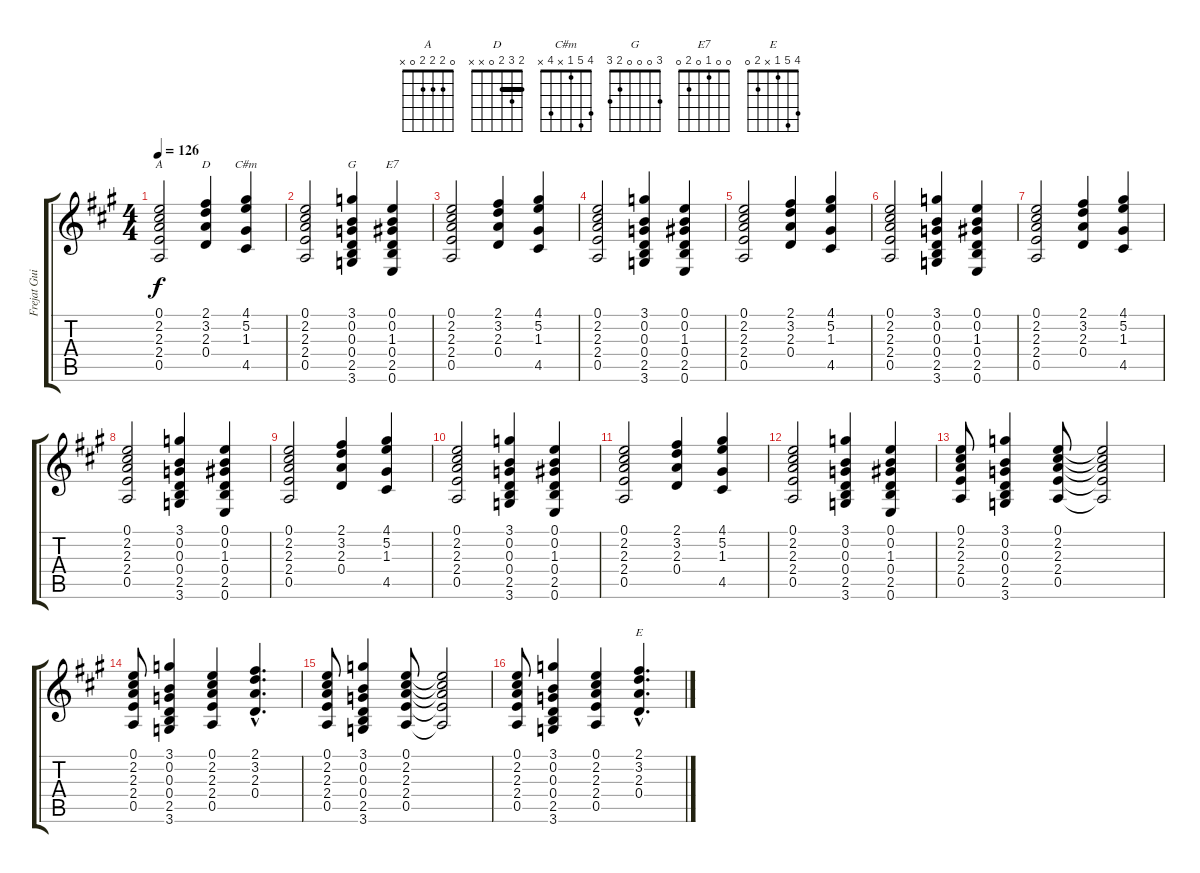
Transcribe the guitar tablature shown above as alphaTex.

\track ("Frejat Guitar" "Frejat Gui") {instrument distortionguitar}
\staff {score tabs}
\tuning (E4 B3 G3 D3 A2 E2) {hide}
\chord ("A" 0 2 2 2 0 x)
\chord ("D" 2 3 2 0 x x) {barre 2}
\chord ("C#m" 4 5 1 x 4 x)
\chord ("G" 3 0 0 0 2 3)
\chord ("E7" 0 0 1 0 2 0)
\chord ("E" 4 5 1 x 2 0)
\ts (4 4)
\tempo 126
\clef g2
\ks a
(0.1 2.2 2.3 2.4 0.5).2{ch "A" dy f} (2.1 3.2 2.3 0.4).4{ch "D"} (4.1 5.2 1.3 4.5).4{ch "C#m"} |
(0.1 2.2 2.3 2.4 0.5).2 (3.1 0.2 0.3 0.4 2.5 3.6).4{ch "G"} (0.1 0.2 1.3 0.4 2.5 0.6).4{ch "E7"} |
(0.1 2.2 2.3 2.4 0.5).2 (2.1 3.2 2.3 0.4).4 (4.1 5.2 1.3 4.5).4 |
(0.1 2.2 2.3 2.4 0.5).2 (3.1 0.2 0.3 0.4 2.5 3.6).4 (0.1 0.2 1.3 0.4 2.5 0.6).4 |
(0.1 2.2 2.3 2.4 0.5).2 (2.1 3.2 2.3 0.4).4 (4.1 5.2 1.3 4.5).4 |
(0.1 2.2 2.3 2.4 0.5).2 (3.1 0.2 0.3 0.4 2.5 3.6).4 (0.1 0.2 1.3 0.4 2.5 0.6).4 |
(0.1 2.2 2.3 2.4 0.5).2 (2.1 3.2 2.3 0.4).4 (4.1 5.2 1.3 4.5).4 |
(0.1 2.2 2.3 2.4 0.5).2 (3.1 0.2 0.3 0.4 2.5 3.6).4 (0.1 0.2 1.3 0.4 2.5 0.6).4 |
(0.1 2.2 2.3 2.4 0.5).2 (2.1 3.2 2.3 0.4).4 (4.1 5.2 1.3 4.5).4 |
(0.1 2.2 2.3 2.4 0.5).2 (3.1 0.2 0.3 0.4 2.5 3.6).4 (0.1 0.2 1.3 0.4 2.5 0.6).4 |
(0.1 2.2 2.3 2.4 0.5).2 (2.1 3.2 2.3 0.4).4 (4.1 5.2 1.3 4.5).4 |
(0.1 2.2 2.3 2.4 0.5).2 (3.1 0.2 0.3 0.4 2.5 3.6).4 (0.1 0.2 1.3 0.4 2.5 0.6).4 |
(0.1 2.2 2.3 2.4 0.5).8 (3.1 0.2 0.3 0.4 2.5 3.6).4 (0.1 2.2 2.3 2.4 0.5).8 (0.1{t} 2.2{t} 2.3{t} 2.4{t} 0.5{t}).2 |
(0.1 2.2 2.3 2.4 0.5).8 (3.1 0.2 0.3 0.4 2.5 3.6).4 (0.1 2.2 2.3 2.4 0.5).4 (2.1{hac} 3.2{hac} 2.3{hac} 0.4{hac}).4{d} |
(0.1 2.2 2.3 2.4 0.5).8 (3.1 0.2 0.3 0.4 2.5 3.6).4 (0.1 2.2 2.3 2.4 0.5).8 (0.1{t} 2.2{t} 2.3{t} 2.4{t} 0.5{t}).2 |
(0.1 2.2 2.3 2.4 0.5).8 (3.1 0.2 0.3 0.4 2.5 3.6).4 (0.1 2.2 2.3 2.4 0.5).4 (2.1{hac} 3.2{hac} 2.3{hac} 0.4{hac}).4{d ch "E"}
